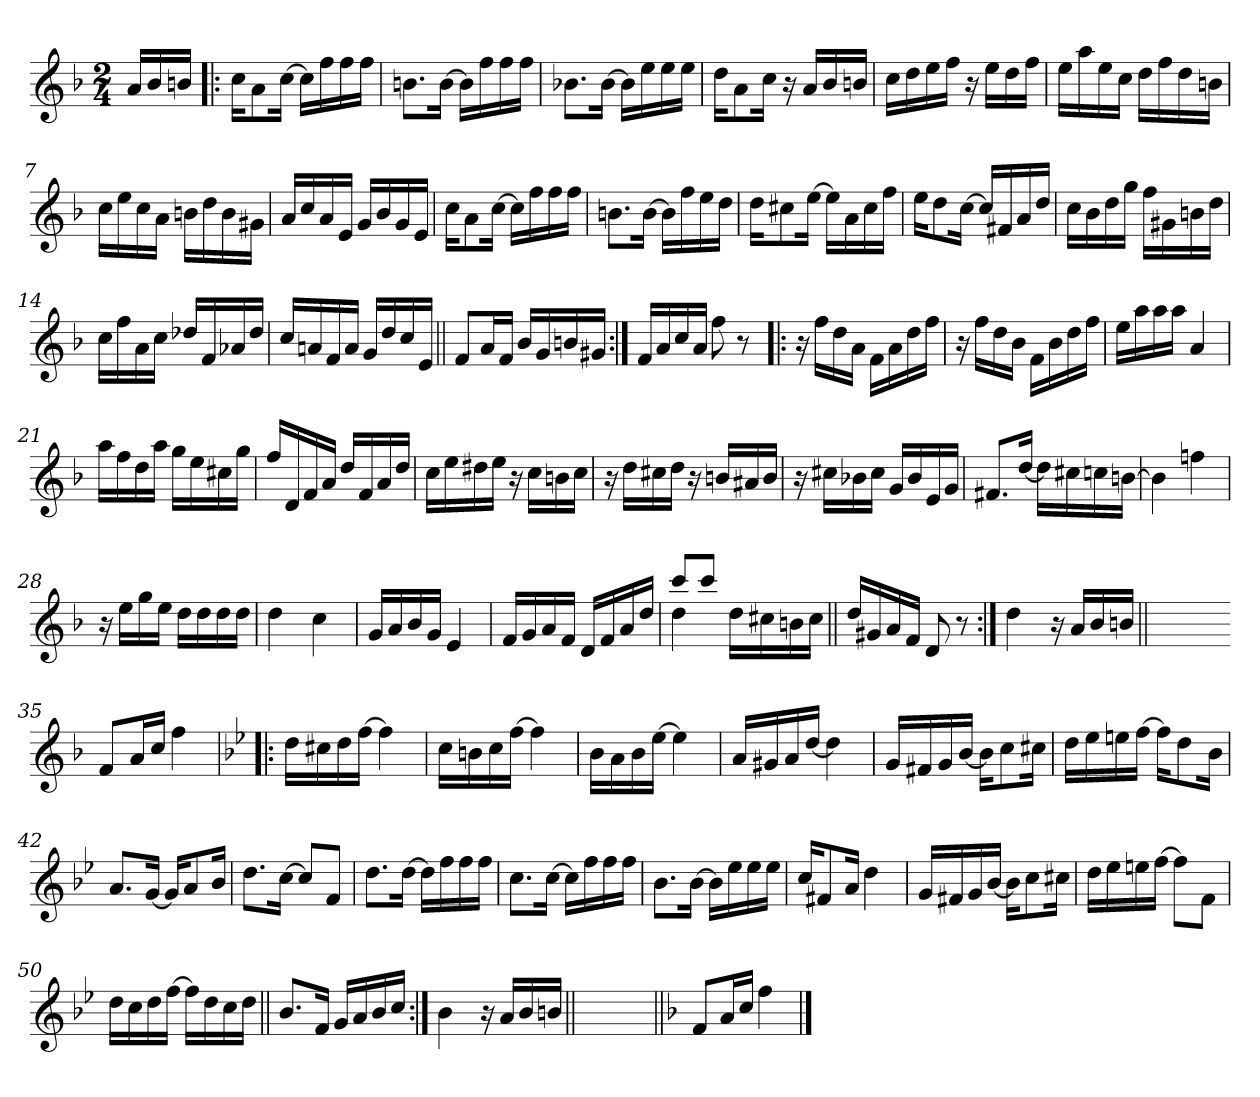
**kern
*part1
*staff1
*clefG2
*k[b-]
*F:
*M2/4
=
16a/LL
16b-/
16bn/JJ
=1!|:
16cc\KL
8a\
[16cc\Jk
16cc\LL]
16ff\
16ff\
16ff\JJ
=2
8.bn\L
[16b\Jk
16b\LL]
16ff\
16ff\
16ff\JJ
=3
8.b-X\L
[16b-\Jk
16b-\LL]
16ee\
16ee\
16ee\JJ
=4
16dd\KL
8a\
16cc\Jk
16r
16a/LL
16b-/
16bn/JJ
!!LO:LB:g=z
=5
16cc\LL
16dd\
16ee\
16ff\JJ
16r
16ee\LL
16dd\
16ff\JJ
=6
16ee\LL
16aa\
16ee\
16cc\JJ
16dd\LL
16ff\
16dd\
16bn\JJ
=7
16cc\LL
16ee\
16cc\
16a\JJ
16bn\LL
16dd\
16b\
16g#X\JJ
=8
16a/LL
16cc/
16a/
16e/JJ
16g/LL
16b-/
16g/
16e/JJ
!!LO:LB:g=z
=9
16cc\KL
8a\
[16cc\Jk
16cc\LL]
16ff\
16ff\
16ff\JJ
=10
8.bn\L
[16b\Jk
16b\LL]
16ff\
16ee\
16dd\JJ
=11
16dd\KL
8cc#X\
[16ee\Jk
16ee\LL]
16a\
16cc#\
16ff\JJ
=12
16ee\KL
8dd\
[16cc\Jk
16cc/LL]
16f#X/
16a/
16dd/JJ
!!LO:LB:g=z
=13
16cc\LL
16b-\
16dd\
16gg\JJ
16ff\LL
16g#X\
16bn\
16dd\JJ
=14
16cc\LL
16ff\
16a\
16cc\JJ
16dd-X/LL
16f/
16a-X/
16dd-/JJ
=15
16cc/LL
16an/
16f/
16a/JJ
16g/LL
16dd/
16cc/
16e/JJ
=16||
8f/L
16a/L
16f/JJ
16b-/LL
16g/
16bn/
16g#X/JJ
!!LO:LB:g=z
=17:|!
16f/LL
16a/
16cc/
16a/JJ
8ff\
8r
=18!|:
16r
16ff\LL
16dd\
16a\JJ
16f\LL
16a\
16dd\
16ff\JJ
=19
16r
16ff\LL
16dd\
16b-\JJ
16f\LL
16b-\
16dd\
16ff\JJ
=20
16ee\LL
16aa\
16aa\
16aa\JJ
4a/
!!LO:LB:g=z
=21
16aa\LL
16ff\
16dd\
16aa\JJ
16gg\LL
16ee\
16cc#X\
16gg\JJ
=22
16ff/LL
16d/
16f/
16a/JJ
16dd/LL
16f/
16a/
16dd/JJ
=23
16cc\LL
16ee\
16dd#X\
16ee\JJ
16r
16cc\LL
16bn\
16cc\JJ
=24
16r
16dd\LL
16cc#X\
16dd\JJ
16r
16bn/LL
16a#X/
16b/JJ
!!LO:LB:g=z
=25
16r
16cc#X\LL
16b-X\
16cc#\JJ
16g/LL
16b-/
16e/
16g/JJ
=26
8.f#X/L
[16dd/Jk
16dd\LL]
16cc#X\
16ccn\
[16bn\JJ
=27
4b\]
4ffn\
=28
16r
16ee\LL
16gg\
16ee\JJ
16dd\LL
16dd\
16dd\
16dd\JJ
!!LO:LB:g=z
=29
4dd\
4cc\
=30
16g/LL
16a/
16b-/
16g/JJ
4e/
=31
16f/LL
16g/
16a/
16f/JJ
16d/LL
16f/
16a/
16dd/JJ
=32
*^
4dd\	8ccc!/L
.	8ccc!/J
16dd\LL	4ryy
16cc#X\	.
16bn\	.
16cc#\JJ	.
*v	*v
!!LO:LB:g=z
=33||
16dd/LL
16g#X/
16a/
16f/JJ
8d/
8r
=34:|!
4dd\
16r
16a/LL
16b-/
16bn/JJ
=34X1||
*stria0
2ryy
!!LO:PB:g=z
=35-
*stria5
8f/L
16a/L
16cc/JJ
4ff\
=36!|:
*k[b-e-]
*B-:
16dd\LL
16cc#X\
16dd\
[16ff\JJ
4ff\]
=37
16cc\LL
16bn\
16cc\
[16ff\JJ
4ff\]
=38
16b-\LL
16a\
16b-\
[16ee-\JJ
4ee-\]
!!LO:LB:g=z
=39
16a/LL
16g#X/
16a/
[16dd/JJ
4dd\]
=40
16g/LL
16f#X/
16g/
[16b-/JJ
16b-\KL]
8cc\
16cc#X\Jk
=41
16dd\LL
16ee-\
16een\
[16ff\JJ
16ff\KL]
8dd\
16b-\Jk
=42
8.a/L
[16g/Jk
16g/KL]
8a/
16b-/Jk
!!LO:LB:g=z
=43
8.dd\L
[16cc\Jk
8cc/L]
8f/J
=44
8.dd\L
[16dd\Jk
16dd\LL]
16ff\
16ff\
16ff\JJ
=45
8.cc\L
[16cc\Jk
16cc\LL]
16ff\
16ff\
16ff\JJ
=46
8.b-\L
[16b-\Jk
16b-\LL]
16ee-\
16ee-\
16ee-\JJ
!!LO:LB:g=z
=47
16cc/KL
8f#X/
16a/Jk
4dd\
=48
16g/LL
16f#X/
16g/
[16b-/JJ
16b-\KL]
8cc\
16cc#X\Jk
=49
16dd\LL
16ee-\
16een\
[16ff\JJ
8ff\L]
8f\J
=50
16dd\LL
16cc\
16dd\
[16ff\JJ
16ff\LL]
16dd\
16cc\
16dd\JJ
!!LO:LB:g=z
=51||
8.b-/L
16f/Jk
16g/LL
16a/
16b-/
16cc/JJ
=52:|!
4b-\
16r
16a/LL
16b-/
16bn/JJ
=52X2||
*stria0
2ryy
=53||
*stria5
*k[b-]
*F:
8f/L
16a/L
16cc/JJ
4ff\
==
*-
